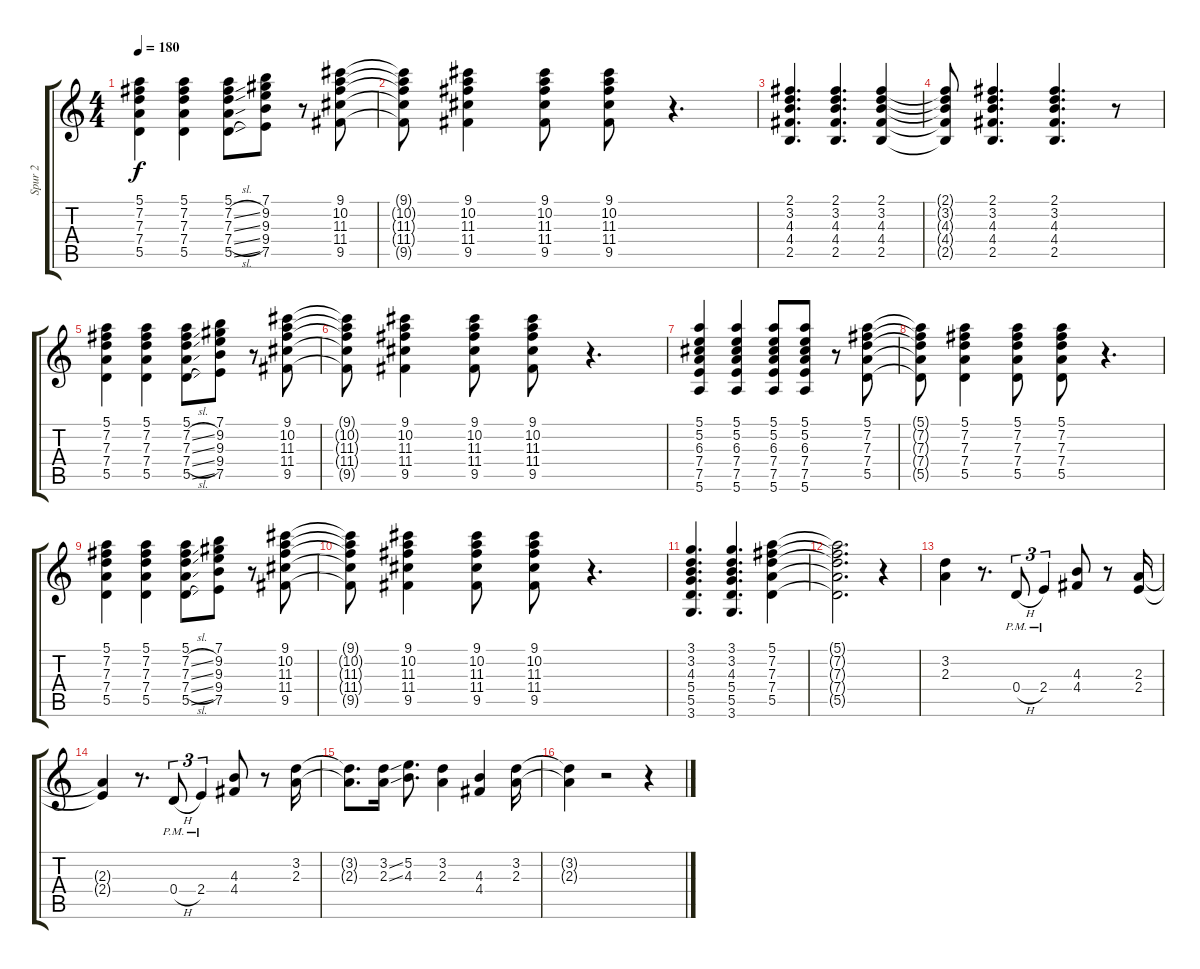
\track ("Spur 2" "Spur 2") {instrument acousticguitarsteel}
\staff {score tabs}
\tuning (E4 B3 G3 D3 A2 E2) {hide}
\ts (4 4)
\tempo 180
\clef g2
\ks c
(5.1 7.2 7.3 7.4 5.5).4{dy f} (5.1 7.2 7.3 7.4 5.5).4 (5.1 7.2{sl} 7.3{sl} 7.4{sl} 5.5{sl}).8 (7.1 9.2 9.3 9.4 7.5).8 r.8 (9.1 10.2 11.3 11.4 9.5).8 |
(9.1{t} 10.2{t} 11.3{t} 11.4{t} 9.5{t}).8 (9.1 10.2 11.3 11.4 9.5).4 (9.1 10.2 11.3 11.4 9.5).8 (9.1 10.2 11.3 11.4 9.5).8 r.4{d} |
(2.1 3.2 4.3 4.4 2.5).4{d} (2.1 3.2 4.3 4.4 2.5).4{d} (2.1 3.2 4.3 4.4 2.5).4 |
(2.1{t} 3.2{t} 4.3{t} 4.4{t} 2.5{t}).8 (2.1 3.2 4.3 4.4 2.5).4{d} (2.1 3.2 4.3 4.4 2.5).4{d} r.8 |
(5.1 7.2 7.3 7.4 5.5).4 (5.1 7.2 7.3 7.4 5.5).4 (5.1 7.2{sl} 7.3{sl} 7.4{sl} 5.5{sl}).8 (7.1 9.2 9.3 9.4 7.5).8 r.8 (9.1 10.2 11.3 11.4 9.5).8 |
(9.1{t} 10.2{t} 11.3{t} 11.4{t} 9.5{t}).8 (9.1 10.2 11.3 11.4 9.5).4 (9.1 10.2 11.3 11.4 9.5).8 (9.1 10.2 11.3 11.4 9.5).8 r.4{d} |
(5.1 5.2 6.3 7.4 7.5 5.6).4 (5.1 5.2 6.3 7.4 7.5 5.6).4 (5.1 5.2 6.3 7.4 7.5 5.6).8 (5.1 5.2 6.3 7.4 7.5 5.6).8 r.8 (5.1 7.2 7.3 7.4 5.5).8 |
(5.1{t} 7.2{t} 7.3{t} 7.4{t} 5.5{t}).8 (5.1 7.2 7.3 7.4 5.5).4 (5.1 7.2 7.3 7.4 5.5).8 (5.1 7.2 7.3 7.4 5.5).8 r.4{d} |
(5.1 7.2 7.3 7.4 5.5).4 (5.1 7.2 7.3 7.4 5.5).4 (5.1 7.2{sl} 7.3{sl} 7.4{sl} 5.5{sl}).8 (7.1 9.2 9.3 9.4 7.5).8 r.8 (9.1 10.2 11.3 11.4 9.5).8 |
(9.1{t} 10.2{t} 11.3{t} 11.4{t} 9.5{t}).8 (9.1 10.2 11.3 11.4 9.5).4 (9.1 10.2 11.3 11.4 9.5).8 (9.1 10.2 11.3 11.4 9.5).8 r.4{d} |
(3.1 3.2 4.3 5.4 5.5 3.6).4{d} (3.1 3.2 4.3 5.4 5.5 3.6).4{d} (5.1 7.2 7.3 7.4 5.5).4 |
(5.1{t} 7.2{t} 7.3{t} 7.4{t} 5.5{t}).2{d} r.4 |
(3.2 2.3).4 r.8{d} 0.4{h pm}.8{tu (3 2)} 2.4{pm}.4{tu (3 2)} (4.3 4.4).8 r.8 (2.3 2.4).16 |
(2.3{t} 2.4{t}).4 r.8{d} 0.4{h pm}.8{tu (3 2)} 2.4{pm}.4{tu (3 2)} (4.3 4.4).8 r.8 (3.2 2.3).16 |
(3.2{t} 2.3{t}).8{d} (3.2{ss} 2.3{ss}).16 (5.2 4.3).8{d} (3.2 2.3).4 (4.3 4.4).4 (3.2 2.3).16 |
(3.2{t} 2.3{t}).4 r.2 r.4
